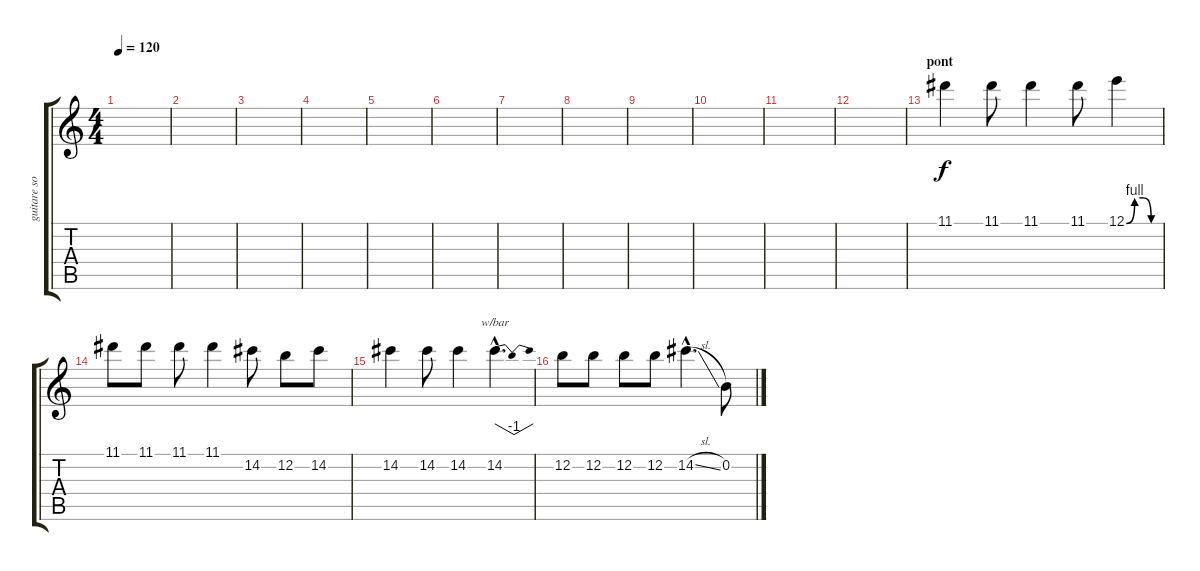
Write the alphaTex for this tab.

\track ("guitare soliste" "guitare so") {instrument acousticguitarnylon}
\staff {score tabs}
\tuning (E4 B3 G3 D3 A2 E2) {hide}
\ts (4 4)
\tempo 120
\clef g2
\ks c
|
|
|
|
|
|
|
|
|
|
|
|
\section ("" "pont")
11.1.4{volume 12 instrument overdrivenguitar} 11.1.8 11.1.4 11.1.8 12.1{be (custom 0 0 15 4 30 4 45 0 60 0)}.4 |
11.1.8 11.1.8 11.1.8 11.1.4 14.2.8 12.2.8 14.2.8 |
14.2.4 14.2.8 14.2.4 14.2{hac}.4{d tbe (dip default 0 0 30 -4 60 0)} |
12.2.8 12.2.8 12.2.8 12.2.8 14.2{sl hac}.4{d} 0.2.8
